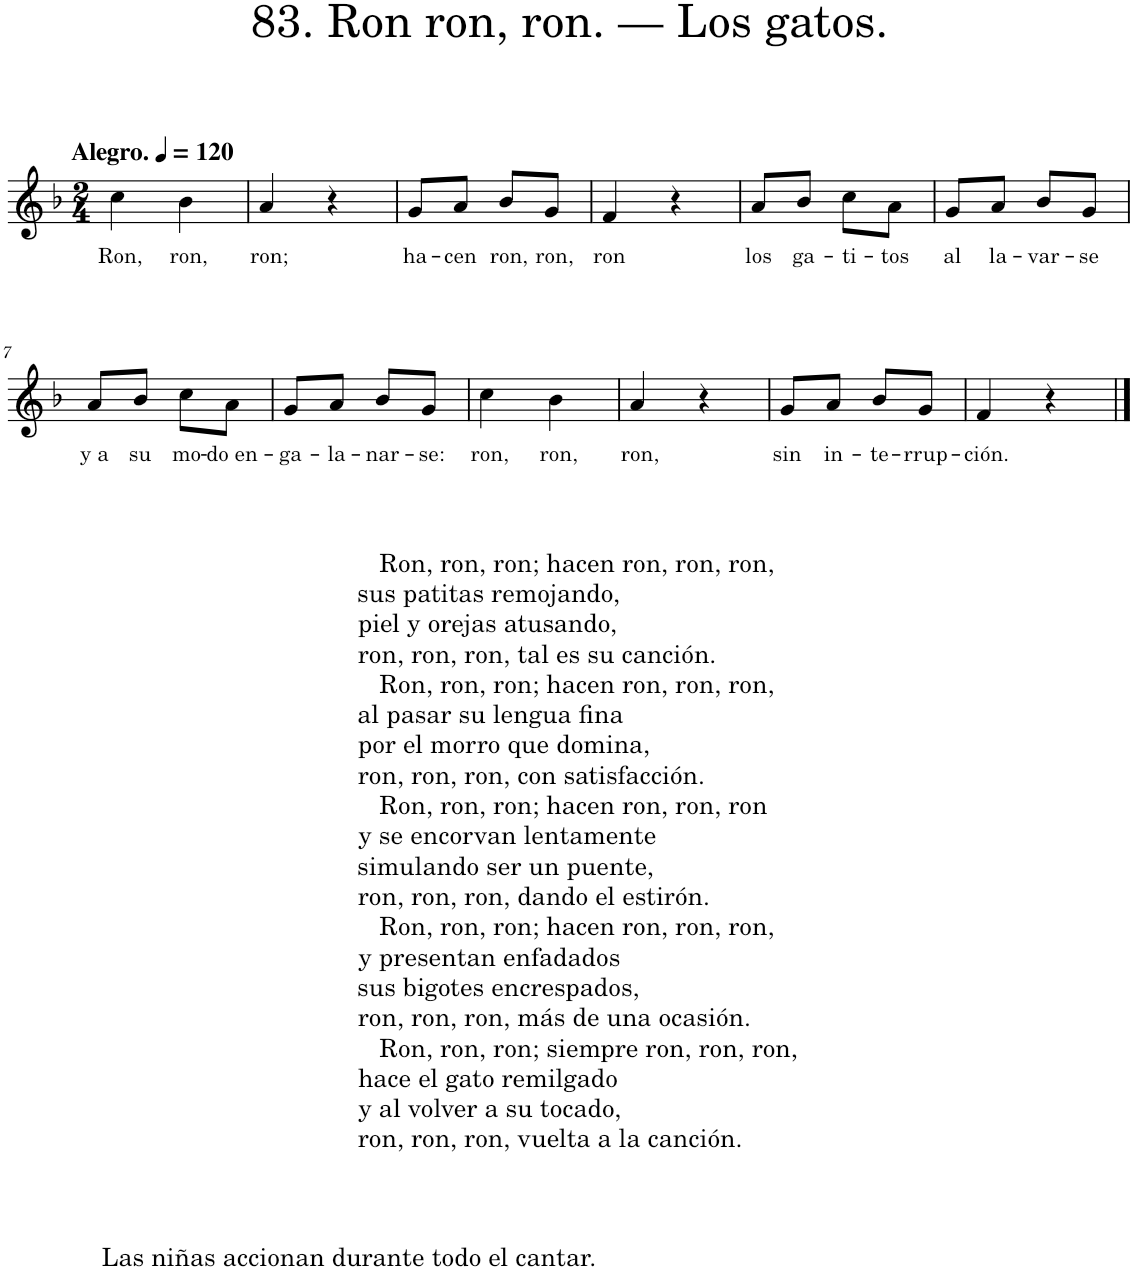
**kern	**text
*part1	*part1
*staff1	*staff1
*I"Piano	*
*I'Pno.	*
*clefG2	*
*k[b-]	*
*M2/4	*
*MM120	*
=1	=1
!LO:TX:a:B:t=Alegro.	!
!	!LO:LY:b
4cc\	Ron,
!	!LO:LY:b
4b-\	ron,
=2	=2
!	!LO:LY:b
4a/	ron;
4r	.
=3	=3
!	!LO:LY:b
8g/L	ha-
!	!LO:LY:b
8a/J	-cen
!	!LO:LY:b
8b-/L	ron,
!	!LO:LY:b
8g/J	ron,
=4	=4
!	!LO:LY:b
4f/	ron
4r	.
=5	=5
!	!LO:LY:b
8a/L	los
!	!LO:LY:b
8b-/J	ga-
!	!LO:LY:b
8cc\L	-ti-
!	!LO:LY:b
8a\J	-tos
=6	=6
!	!LO:LY:b
8g/L	al
!	!LO:LY:b
8a/J	la-
!	!LO:LY:b
8b-/L	-var-
!	!LO:LY:b
8g/J	-se
!!LO:LB:g=z
=7	=7
!	!LO:LY:b
8a/L	y a
!LO:TX:b:t=Las niñas accionan durante todo el cantar.	!
!	!LO:LY:b
8b-/J	su
!LO:TX:b:t=Ron, ron, ron; hacen ron, ron, ron,	!
!LO:TX:b:t=sus patitas remojando,	!
!LO:TX:b:t=piel y orejas atusando,	!
!LO:TX:b:t=ron, ron, ron, tal es su canción.	!
!LO:TX:b:t=Ron, ron, ron; hacen ron, ron, ron,	!
!LO:TX:b:t=al pasar su lengua fina	!
!LO:TX:b:t=por el morro que domina,	!
!LO:TX:b:t=ron, ron, ron, con satisfacción.	!
!LO:TX:b:t=Ron, ron, ron; hacen ron, ron, ron	!
!LO:TX:b:t=y se encorvan lentamente	!
!LO:TX:b:t=simulando ser un puente,	!
!LO:TX:b:t=ron, ron, ron, dando el estirón.	!
!LO:TX:b:t=Ron, ron, ron; hacen ron, ron, ron,	!
!LO:TX:b:t=y presentan enfadados	!
!LO:TX:b:t=sus bigotes encrespados,	!
!LO:TX:b:t=ron, ron, ron, más de una ocasión.	!
!LO:TX:b:t=Ron, ron, ron; siempre ron, ron, ron,	!
!LO:TX:b:t=hace el gato remilgado	!
!LO:TX:b:t=y al volver a su tocado,	!
!LO:TX:b:t=ron, ron, ron, vuelta a la canción.	!
!	!LO:LY:b
8cc\L	mo-
!	!LO:LY:b
8a\J	-do en-
=8	=8
!	!LO:LY:b
8g/L	-ga-
!	!LO:LY:b
8a/J	-la-
!	!LO:LY:b
8b-/L	-nar-
!	!LO:LY:b
8g/J	-se:
=9	=9
!	!LO:LY:b
4cc\	ron,
!	!LO:LY:b
4b-\	ron,
=10	=10
!	!LO:LY:b
4a/	ron,
4r	.
=11	=11
!	!LO:LY:b
8g/L	sin
!	!LO:LY:b
8a/J	in-
!	!LO:LY:b
8b-/L	-te-
!	!LO:LY:b
8g/J	-rrup-
=12	=12
!	!LO:LY:b
4f/	-ción.
4r	.
==	==
*-	*-
